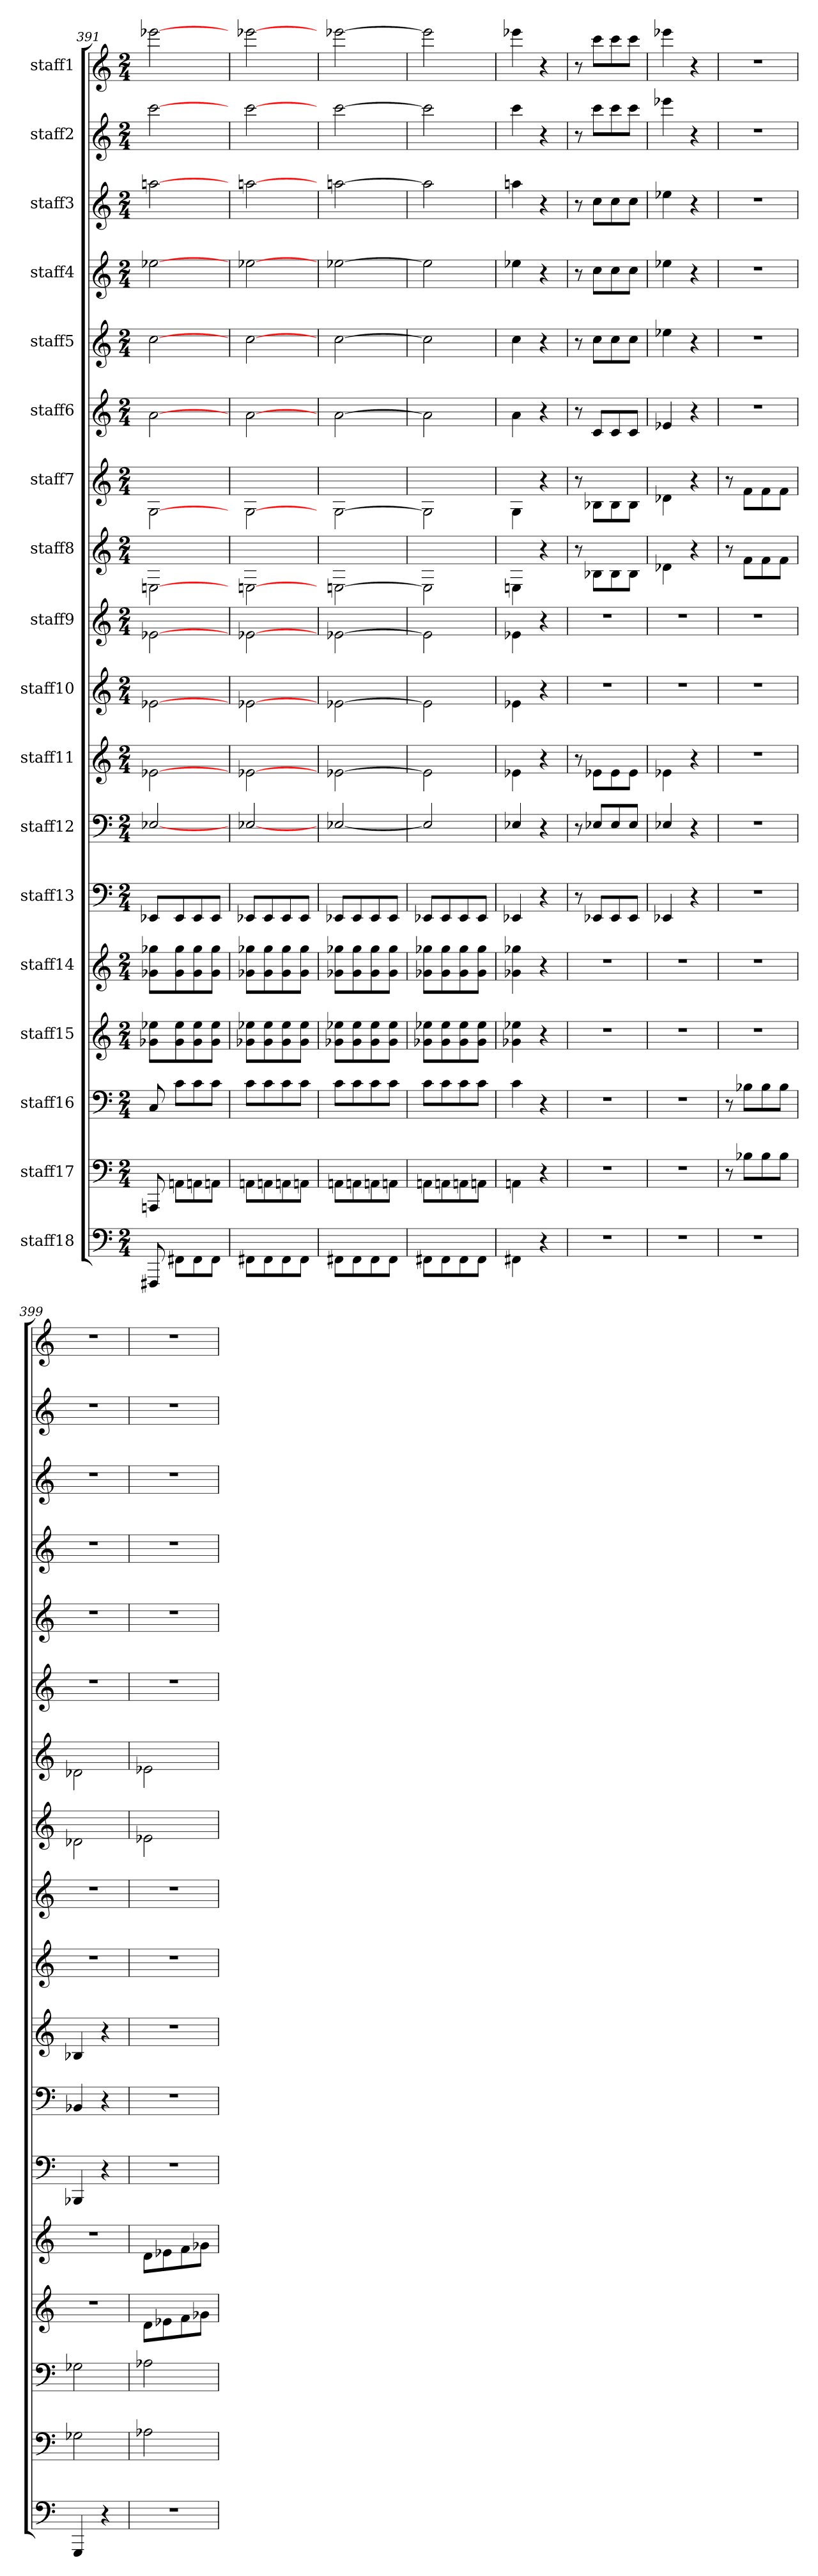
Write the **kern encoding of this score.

**kern	**kern	**kern	**kern	**kern	**kern	**kern	**kern	**kern	**kern	**kern	**kern	**kern	**kern	**kern	**kern	**kern	**kern
*part18	*part17	*part16	*part15	*part14	*part13	*part12	*part11	*part10	*part9	*part8	*part7	*part6	*part5	*part4	*part3	*part2	*part1
*staff18	*staff17	*staff16	*staff15	*staff14	*staff13	*staff12	*staff11	*staff10	*staff9	*staff8	*staff7	*staff6	*staff5	*staff4	*staff3	*staff2	*staff1
*I"staff18	*I"staff17	*I"staff16	*I"staff15	*I"staff14	*I"staff13	*I"staff12	*I"staff11	*I"staff10	*I"staff9	*I"staff8	*I"staff7	*I"staff6	*I"staff5	*I"staff4	*I"staff3	*I"staff2	*I"staff1
*M2/4	*M2/4	*M2/4	*M2/4	*M2/4	*M2/4	*M2/4	*M2/4	*M2/4	*M2/4	*M2/4	*M2/4	*M2/4	*M2/4	*M2/4	*M2/4	*M2/4	*M2/4
=391	=391	=391	=391	=391	=391	=391	=391	=391	=391	=391	=391	=391	=391	=391	=391	=391	=391
8FFF#/	8AAAn/	8C/	8ee-\ 8g-\L	8gg-\ 8g-\L	8EE-/L	[2E-/	[2e-\	[2e-\	[2e-\	[2En\	[2G\	[2a\	[2cc\	[2ee-\	[2aan\	[2ccc\	[2eee-\
8FF#\L	8AAn\L	8c\L	8ee-\ 8g-\	8gg-\ 8g-\	8EE-/	.	.	.	.	.	.	.	.	.	.	.	.
8FF#\	8AAn\	8c\	8ee-\ 8g-\	8gg-\ 8g-\	8EE-/	.	.	.	.	.	.	.	.	.	.	.	.
8FF#\J	8AAn\J	8c\J	8ee-\ 8g-\J	8gg-\ 8g-\J	8EE-/J	.	.	.	.	.	.	.	.	.	.	.	.
=392	=392	=392	=392	=392	=392	=392	=392	=392	=392	=392	=392	=392	=392	=392	=392	=392	=392
8FF#\L	8AAn\L	8c\L	8ee-\ 8g-\L	8gg-\ 8g-\L	8EE-/L	[2E-/	[2e-\	[2e-\	[2e-\	[2En\	[2G\	[2a\	[2cc\	[2ee-\	[2aan\	[2ccc\	[2eee-\
8FF#\	8AAn\	8c\	8ee-\ 8g-\	8gg-\ 8g-\	8EE-/	.	.	.	.	.	.	.	.	.	.	.	.
8FF#\	8AAn\	8c\	8ee-\ 8g-\	8gg-\ 8g-\	8EE-/	.	.	.	.	.	.	.	.	.	.	.	.
8FF#\J	8AAn\J	8c\J	8ee-\ 8g-\J	8gg-\ 8g-\J	8EE-/J	.	.	.	.	.	.	.	.	.	.	.	.
=393	=393	=393	=393	=393	=393	=393	=393	=393	=393	=393	=393	=393	=393	=393	=393	=393	=393
8FF#\L	8AAn\L	8c\L	8ee-\ 8g-\L	8gg-\ 8g-\L	8EE-/L	[2E-/	[2e-\	[2e-\	[2e-\	[2En\	[2G\	[2a\	[2cc\	[2ee-\	[2aan\	[2ccc\	[2eee-\
8FF#\	8AAn\	8c\	8ee-\ 8g-\	8gg-\ 8g-\	8EE-/	.	.	.	.	.	.	.	.	.	.	.	.
8FF#\	8AAn\	8c\	8ee-\ 8g-\	8gg-\ 8g-\	8EE-/	.	.	.	.	.	.	.	.	.	.	.	.
8FF#\J	8AAn\J	8c\J	8ee-\ 8g-\J	8gg-\ 8g-\J	8EE-/J	.	.	.	.	.	.	.	.	.	.	.	.
=394	=394	=394	=394	=394	=394	=394	=394	=394	=394	=394	=394	=394	=394	=394	=394	=394	=394
8FF#\L	8AAn\L	8c\L	8ee-\ 8g-\L	8gg-\ 8g-\L	8EE-/L	2E-/]	2e-\]	2e-\]	2e-\]	2En\]	2G\]	2a\]	2cc\]	2ee-\]	2aan\]	2ccc\]	2eee-\]
8FF#\	8AAn\	8c\	8ee-\ 8g-\	8gg-\ 8g-\	8EE-/	.	.	.	.	.	.	.	.	.	.	.	.
8FF#\	8AAn\	8c\	8ee-\ 8g-\	8gg-\ 8g-\	8EE-/	.	.	.	.	.	.	.	.	.	.	.	.
8FF#\J	8AAn\J	8c\J	8ee-\ 8g-\J	8gg-\ 8g-\J	8EE-/J	.	.	.	.	.	.	.	.	.	.	.	.
=395	=395	=395	=395	=395	=395	=395	=395	=395	=395	=395	=395	=395	=395	=395	=395	=395	=395
4FF#\	4AAn\	4c\	4ee-\ 4g-\	4gg-\ 4g-\	4EE-/	4E-/	4e-\	4e-\	4e-\	4En\	4G\	4a\	4cc\	4ee-\	4aan\	4ccc\	4eee-\
4r	4r	4r	4r	4r	4r	4r	4r	4r	4r	4r	4r	4r	4r	4r	4r	4r	4r
=396	=396	=396	=396	=396	=396	=396	=396	=396	=396	=396	=396	=396	=396	=396	=396	=396	=396
2r	2r	2r	2r	2r	8r	8r	8r	2r	2r	8r	8r	8r	8r	8r	8r	8r	8r
.	.	.	.	.	8EE-/L	8E-/L	8e-\L	.	.	8B-\L	8B-\L	8c/L	8cc\L	8cc\L	8cc\L	8ccc\L	8ccc\L
.	.	.	.	.	8EE-/	8E-/	8e-\	.	.	8B-\	8B-\	8c/	8cc\	8cc\	8cc\	8ccc\	8ccc\
.	.	.	.	.	8EE-/J	8E-/J	8e-\J	.	.	8B-\J	8B-\J	8c/J	8cc\J	8cc\J	8cc\J	8ccc\J	8ccc\J
=397	=397	=397	=397	=397	=397	=397	=397	=397	=397	=397	=397	=397	=397	=397	=397	=397	=397
2r	2r	2r	2r	2r	4EE-/	4E-/	4e-\	2r	2r	4d-\	4d-\	4e-/	4ee-\	4ee-\	4ee-\	4eee-\	4eee-\
.	.	.	.	.	4r	4r	4r	.	.	4r	4r	4r	4r	4r	4r	4r	4r
=398	=398	=398	=398	=398	=398	=398	=398	=398	=398	=398	=398	=398	=398	=398	=398	=398	=398
2r	8r	8r	2r	2r	2r	2r	2r	2r	2r	8r	8r	2r	2r	2r	2r	2r	2r
.	8B-\L	8B-\L	.	.	.	.	.	.	.	8f\L	8f\L	.	.	.	.	.	.
.	8B-\	8B-\	.	.	.	.	.	.	.	8f\	8f\	.	.	.	.	.	.
.	8B-\J	8B-\J	.	.	.	.	.	.	.	8f\J	8f\J	.	.	.	.	.	.
=399	=399	=399	=399	=399	=399	=399	=399	=399	=399	=399	=399	=399	=399	=399	=399	=399	=399
4GGG/	2G-\	2G-\	2r	2r	4BBB-/	4BB-/	4B-/	2r	2r	2d-\	2d-\	2r	2r	2r	2r	2r	2r
4r	.	.	.	.	4r	4r	4r	.	.	.	.	.	.	.	.	.	.
=400	=400	=400	=400	=400	=400	=400	=400	=400	=400	=400	=400	=400	=400	=400	=400	=400	=400
2r	2A-\	2A-\	8d\L	8d\L	2r	2r	2r	2r	2r	2e-\	2e-\	2r	2r	2r	2r	2r	2r
.	.	.	8e-\	8e-\	.	.	.	.	.	.	.	.	.	.	.	.	.
.	.	.	8f\	8f\	.	.	.	.	.	.	.	.	.	.	.	.	.
.	.	.	8g-\J	8g-\J	.	.	.	.	.	.	.	.	.	.	.	.	.
=	=	=	=	=	=	=	=	=	=	=	=	=	=	=	=	=	=
*-	*-	*-	*-	*-	*-	*-	*-	*-	*-	*-	*-	*-	*-	*-	*-	*-	*-
